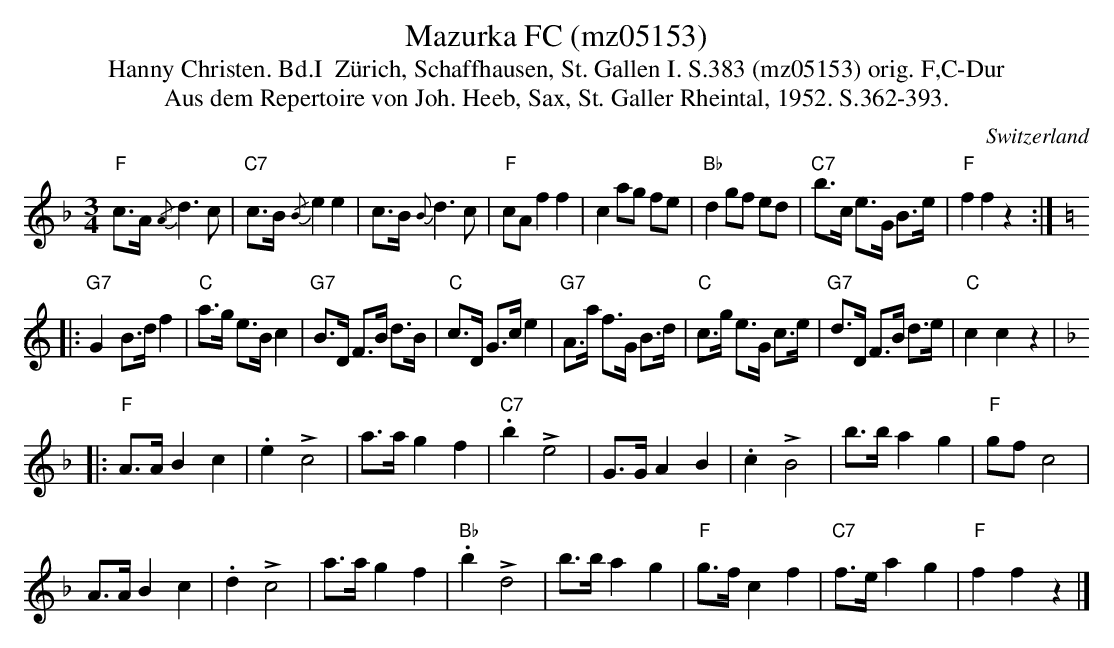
X:1
T: Mazurka FC (mz05153)
T:Hanny Christen. Bd.I  Zürich, Schaffhausen, St. Gallen I. S.383 (mz05153) orig. F,C-Dur
T: Aus dem Repertoire von Joh. Heeb, Sax, St. Galler Rheintal, 1952. S.362-393.
M:3/4
L:1/8
O:Switzerland
K:F major
"F"c>A {/A}d3c | "C7"c>B {/B}e2e2 | c>B {B}d3c | "F"cA f2f2 | c2 ag fe | "Bb"d2gf ed |  "C7"b>c e>G B>e | "F"f2f2z2 :: [K:C]
"G7"G2 B>d f2 | "C"a>g e>Bc2 | "G7"B>D F>B d>B | "C"c>D G>ce2 | "G7"A>a f>G B>d | "C"c>g e>G c>e | "G7"d>D F>B d>e | "C"c2c2z2 | [K:F]
|: "F"A>A B2c2 | .e2!>!c4 | a>a g2f2 | "C7".b2!>!e4 | G>G A2B2 | .c2 !>!B4 | b>ba2g2 | "F"gfc4 |
A>AB2c2 | .d2!>!c4 | a>ag2f2 | "Bb".b2!>!d4 | b>b a2g2 | "F"g>fc2f2 | "C7"f>e a2g2 | "F"f2f2z2 |]
